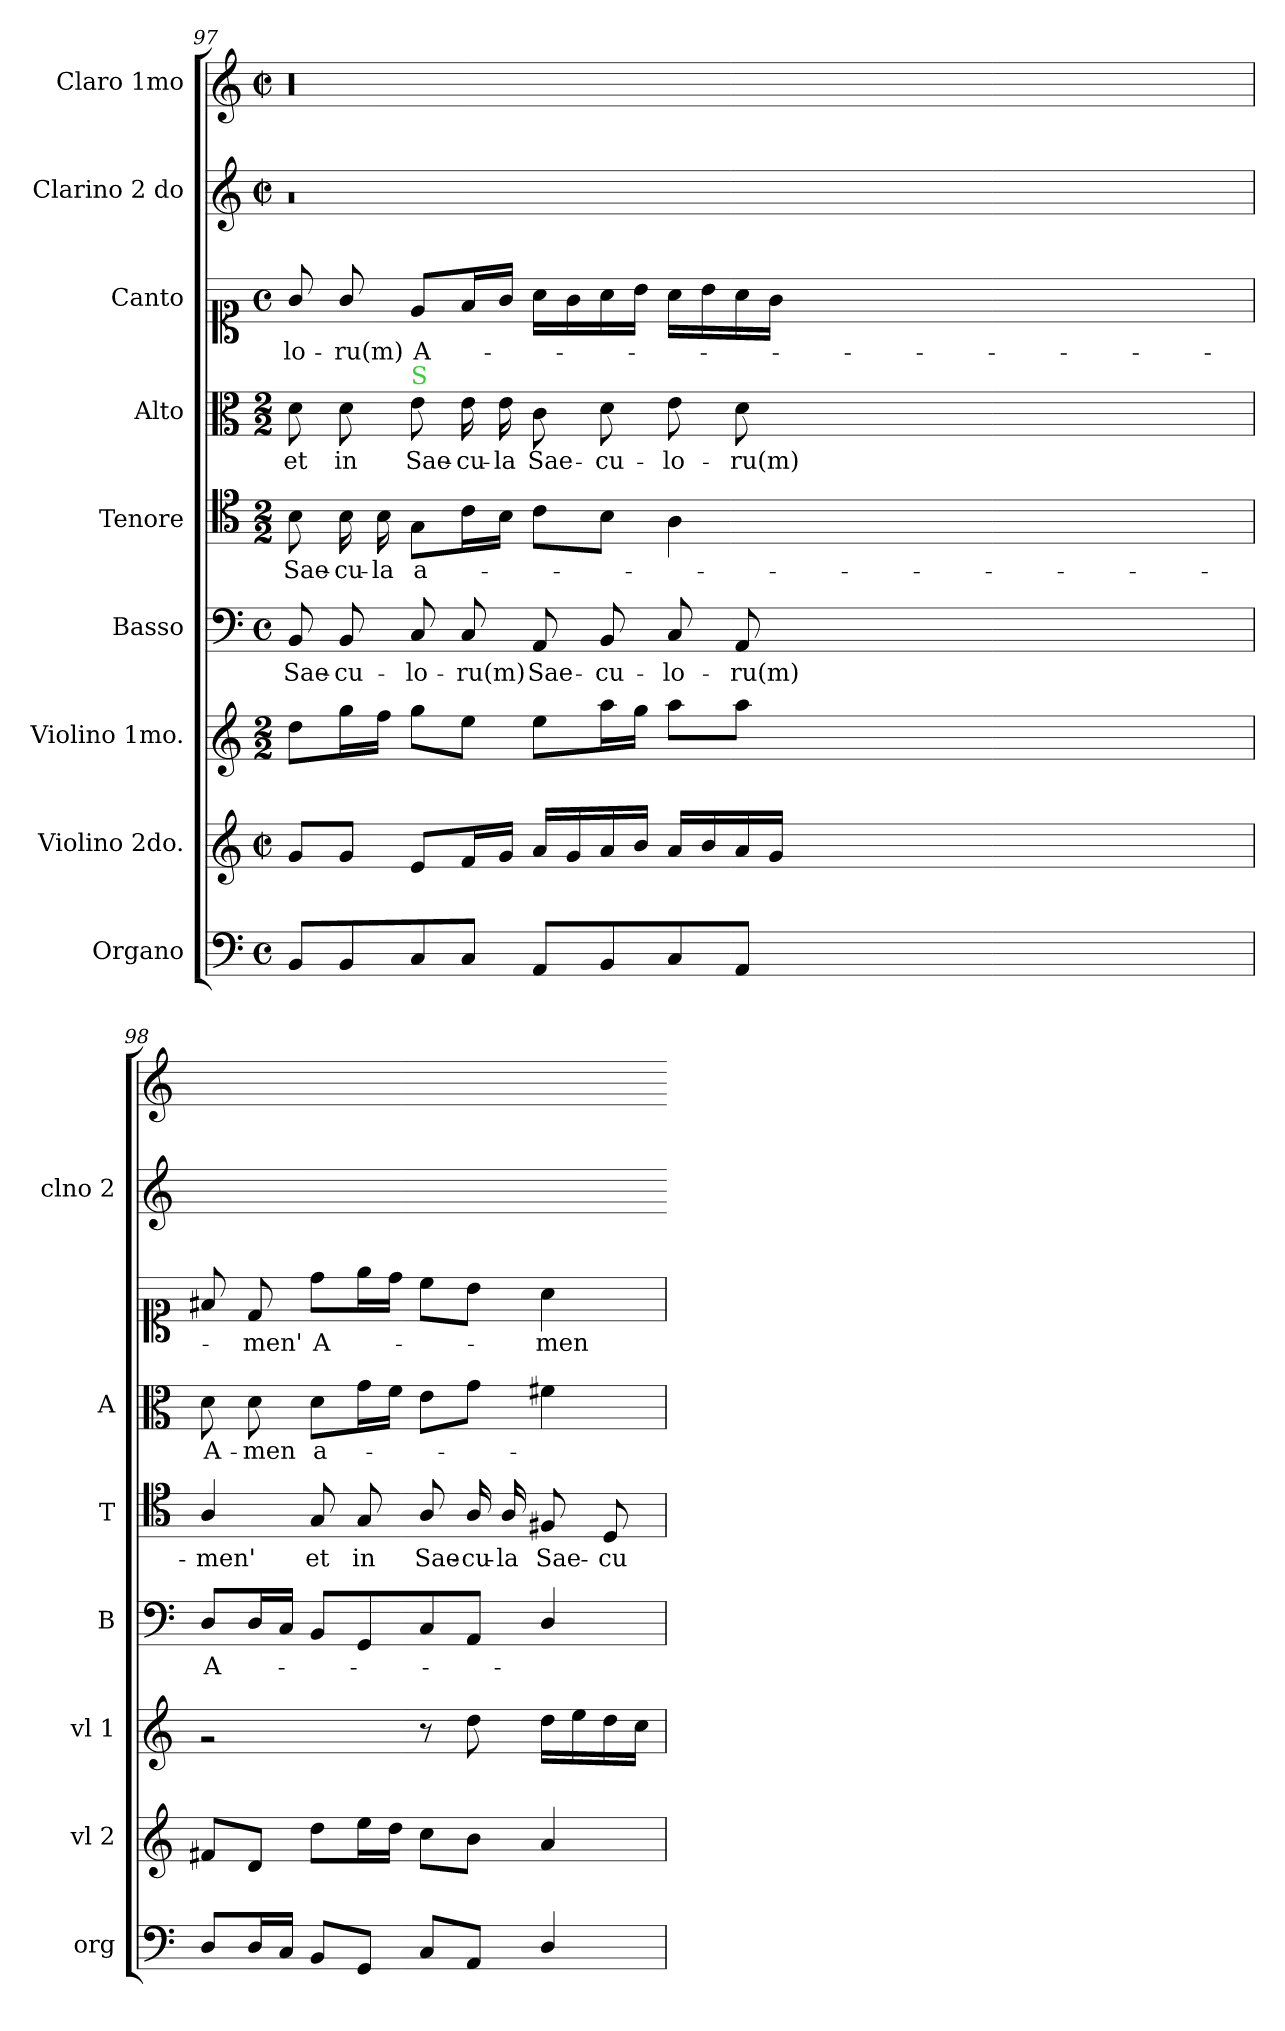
**kern	**kern	**kern	**kern	**text	**kern	**text	**kern	**text	**kern	**text	**kern	**kern
*part9	*part8	*part7	*part6	*part6	*part5	*part5	*part4	*part4	*part3	*part3	*part2	*part1
*staff9	*staff8	*staff7	*staff6	*staff6	*staff5	*staff5	*staff4	*staff4	*staff3	*staff3	*staff2	*staff1
*I"Organo	*I"Violino 2do.	*I"Violino 1mo.	*I"Basso	*	*I"Tenore	*	*I"Alto	*	*I"Canto	*	*I"Clarino 2 do	*I"Claro 1mo
*I'org	*I'vl 2	*I'vl 1	*I'B	*	*I'T	*	*I'A	*	*	*	*I'clno 2	*
*clefF4	*clefG2	*clefG2	*clefF4	*	*clefC4	*	*clefC3	*	*clefC1	*	*clefG2	*clefG2
*k[]	*k[]	*k[]	*k[]	*	*k[]	*	*k[]	*	*k[]	*	*k[]	*k[]
*M2/2	*M2/2	*M2/2	*M2/2	*	*M2/2	*	*M2/2	*	*M2/2	*	*M2/2	*M2/2
*met(c)	*met(c|)	*	*met(c)	*	*	*	*	*	*met(c)	*	*met(c|)	*met(c|)
=97	=97	=97	=97	=97	=97	=97	=97	=97	=97	=97	=97	=97
8BB/L	8g/L	8dd\L	8BB/	Sae-	8B\	-Sae-	8d\	et	8g/	-lo-	0rg	00r
8BB/	8g/J	16gg\L	8BB/	-cu-	16B\	-cu-	8d\	in	8g/	-ru(m)	.	.
.	.	16ff\JJ	.	.	16B\	-la	.	.	.	.	.	.
!	!	!	!	!	!	!	!LO:TX:a:color=limegreen:t=S	!	!	!	!	!
8C/	8e/L	8ggL	8C/	-lo-	8G\L	a-	8e\	Sae-	8e/L	A-	.	.
8C/J	16f/L	8ee\J	8C/	-ru(m)	16c\L	.	16e\	-cu-	16f/L	.	.	.
.	16g/JJ	.	.	.	16B\JJ	.	16e\	-la	16g/JJ	.	.	.
!	!	!	!	!LO:LY:i	!	!	!	!	!	!	!	!
8AA/L	16a/LL	8ee\L	8AA/	Sae-	8c\L	.	8c\	Sae-	16a\LL	.	.	.
.	16g/	.	.	.	.	.	.	.	16g\	.	.	.
!	!	!	!	!LO:LY:i	!	!	!	!	!	!	!	!
8BB/	16a/	16aa\L	8BB/	-cu-	8B\J	.	8d\	-cu-	16a\	.	.	.
.	16b/JJ	16gg\JJ	.	.	.	.	.	.	16b\JJ	.	.	.
!	!	!	!	!LO:LY:i	!	!	!	!	!	!	!	!
8C/	16a/LL	8aa\L	8C/	-lo-	4A\	.	8e\	-lo-	16a\LL	.	.	.
.	16b/	.	.	.	.	.	.	.	16b\	.	.	.
!	!	!	!	!LO:LY:i	!	!	!	!	!	!	!	!
8AA/J	16a/	8aa\J	8AA/	-ru(m)	.	.	8d\	-ru(m)	16a\	.	.	.
.	16g/JJ	.	.	.	.	.	.	.	16g\JJ	.	.	.
0.ryy	0.ryy	0.ryy	0.ryy	.	0.ryy	.	0.ryy	.	0.ryy	.	.	.
.	.	.	.	.	.	.	.	.	.	.	0ryy	.
=98	=98	=98	=98	=98	=98	=98	=98	=98	=98	=98	=98	=98
8D/L	8f#X/L	2rg	8D/L	A-	4A/	men'	8d\	A-	8f#X/	.	1ryy	1ryy
16D/L	8d/J	.	16D/L	.	.	.	8d\	-men	8d/	-men'	.	.
16C/JJ	.	.	16C/JJ	.	.	.	.	.	.	.	.	.
8BB/L	8dd\L	.	8BB/L	.	8G/	et	8d\L	a-	8dd\L	A-	.	.
8GG/J	16ee\L	.	8GG/	.	8G/	in	16g\L	.	16ee\L	.	.	.
.	16dd\JJ	.	.	.	.	.	16f\JJ	.	16dd\JJ	.	.	.
8C/L	8cc\L	8r	8C/	.	8A/	Sae-	8e\L	.	8cc\L	.	.	.
8AA/J	8b\J	8dd\	8AA/J	.	16A/	-cu-	8g\J	.	8b\J	.	.	.
.	.	.	.	.	16A/	-la	.	.	.	.	.	.
4D/	4a/	16dd\LL	4D/	.	8F#X/	Sae-	4f#X\	.	4a\	-men	.	.
.	.	16ee\	.	.	.	.	.	.	.	.	.	.
.	.	16dd\	.	.	8D/	-cu-	.	.	.	.	.	.
.	.	16cc\JJ	.	.	.	.	.	.	.	.	.	.
=	=	=	=	=	=	=	=	=	=	=	=-	=
*-	*-	*-	*-	*-	*-	*-	*-	*-	*-	*-	*-	*-
